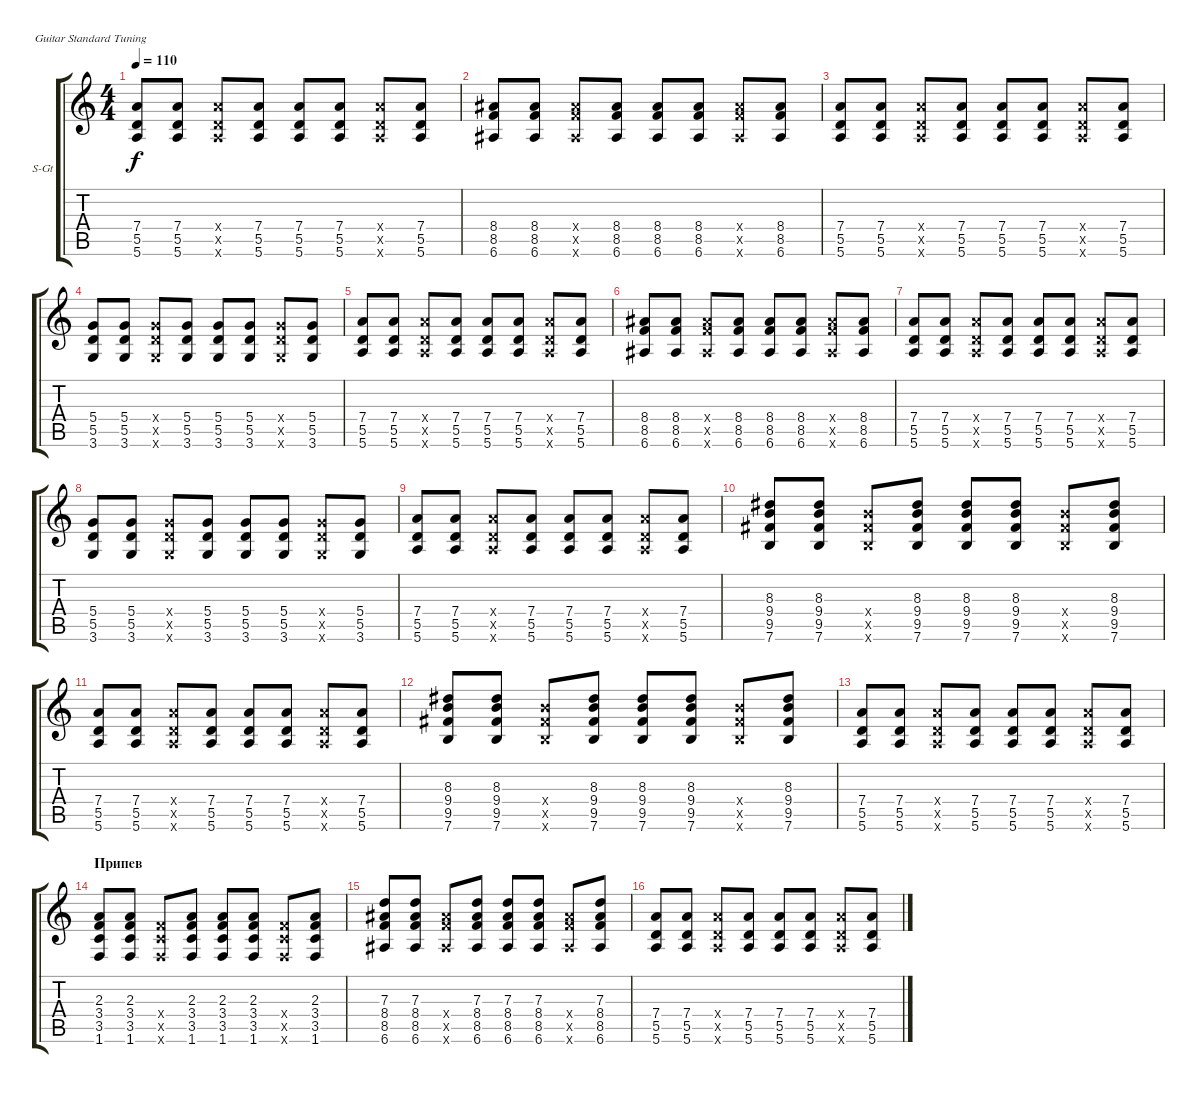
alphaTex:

\defaultSystemsLayout 4
\bracketExtendMode groupsimilarinstruments
\firstSystemTrackNameOrientation horizontal
\otherSystemsTrackNameOrientation horizontal
\track ("Steel Guitar" "S-Gt") {instrument acousticguitarsteel}
\staff {score tabs}
\tuning (E4 B3 G3 D3 A2 E2)
\ts (4 4)
\tempo 110
\clef g2
\ks c
(7.4 5.5 5.6).8{dy f} (7.4 5.5 5.6).8 (7.4{x} 5.5{x} 5.6{x}).8 (7.4 5.5 5.6).8 (7.4 5.5 5.6).8 (7.4 5.5 5.6).8 (7.4{x} 5.5{x} 5.6{x}).8 (7.4 5.5 5.6).8 |
(8.4 8.5 6.6).8 (8.4 8.5 6.6).8 (8.4{x} 8.5{x} 6.6{x}).8 (8.4 8.5 6.6).8 (8.4 8.5 6.6).8 (8.4 8.5 6.6).8 (8.4{x} 8.5{x} 6.6{x}).8 (8.4 8.5 6.6).8 |
(7.4 5.5 5.6).8 (7.4 5.5 5.6).8 (7.4{x} 5.5{x} 5.6{x}).8 (7.4 5.5 5.6).8 (7.4 5.5 5.6).8 (7.4 5.5 5.6).8 (7.4{x} 5.5{x} 5.6{x}).8 (7.4 5.5 5.6).8 |
(5.4 5.5 3.6).8 (5.4 5.5 3.6).8 (5.4{x} 5.5{x} 3.6{x}).8 (5.4 5.5 3.6).8 (5.4 5.5 3.6).8 (5.4 5.5 3.6).8 (5.4{x} 5.5{x} 3.6{x}).8 (5.4 5.5 3.6).8 |
(7.4 5.5 5.6).8 (7.4 5.5 5.6).8 (7.4{x} 5.5{x} 5.6{x}).8 (7.4 5.5 5.6).8 (7.4 5.5 5.6).8 (7.4 5.5 5.6).8 (7.4{x} 5.5{x} 5.6{x}).8 (7.4 5.5 5.6).8 |
(8.4 8.5 6.6).8 (8.4 8.5 6.6).8 (8.4{x} 8.5{x} 6.6{x}).8 (8.4 8.5 6.6).8 (8.4 8.5 6.6).8 (8.4 8.5 6.6).8 (8.4{x} 8.5{x} 6.6{x}).8 (8.4 8.5 6.6).8 |
(7.4 5.5 5.6).8 (7.4 5.5 5.6).8 (7.4{x} 5.5{x} 5.6{x}).8 (7.4 5.5 5.6).8 (7.4 5.5 5.6).8 (7.4 5.5 5.6).8 (7.4{x} 5.5{x} 5.6{x}).8 (7.4 5.5 5.6).8 |
(5.4 5.5 3.6).8 (5.4 5.5 3.6).8 (5.4{x} 5.5{x} 3.6{x}).8 (5.4 5.5 3.6).8 (5.4 5.5 3.6).8 (5.4 5.5 3.6).8 (5.4{x} 5.5{x} 3.6{x}).8 (5.4 5.5 3.6).8 |
(7.4 5.5 5.6).8 (7.4 5.5 5.6).8 (7.4{x} 5.5{x} 5.6{x}).8 (7.4 5.5 5.6).8 (7.4 5.5 5.6).8 (7.4 5.5 5.6).8 (7.4{x} 5.5{x} 5.6{x}).8 (7.4 5.5 5.6).8 |
(9.4 9.5 7.6 8.3).8 (9.4 9.5 7.6 8.3).8 (9.4{x} 9.5{x} 7.6{x}).8 (9.4 9.5 7.6 8.3).8 (9.4 9.5 7.6 8.3).8 (9.4 9.5 7.6 8.3).8 (9.4{x} 9.5{x} 7.6{x}).8 (9.4 9.5 7.6 8.3).8 |
(7.4 5.5 5.6).8 (7.4 5.5 5.6).8 (7.4{x} 5.5{x} 5.6{x}).8 (7.4 5.5 5.6).8 (7.4 5.5 5.6).8 (7.4 5.5 5.6).8 (7.4{x} 5.5{x} 5.6{x}).8 (7.4 5.5 5.6).8 |
(9.4 9.5 7.6 8.3).8 (9.4 9.5 7.6 8.3).8 (9.4{x} 9.5{x} 7.6{x}).8 (9.4 9.5 7.6 8.3).8 (9.4 9.5 7.6 8.3).8 (9.4 9.5 7.6 8.3).8 (9.4{x} 9.5{x} 7.6{x}).8 (9.4 9.5 7.6 8.3).8 |
(7.4 5.5 5.6).8 (7.4 5.5 5.6).8 (7.4{x} 5.5{x} 5.6{x}).8 (7.4 5.5 5.6).8 (7.4 5.5 5.6).8 (7.4 5.5 5.6).8 (7.4{x} 5.5{x} 5.6{x}).8 (7.4 5.5 5.6).8 |
\section ("" "Припев")
(3.4 3.5 1.6 2.3).8 (3.4 3.5 1.6 2.3).8 (3.4{x} 3.5{x} 1.6{x}).8 (3.4 3.5 1.6 2.3).8 (3.4 3.5 1.6 2.3).8 (3.4 3.5 1.6 2.3).8 (3.4{x} 3.5{x} 1.6{x}).8 (3.4 3.5 1.6 2.3).8 |
(8.4 8.5 6.6 7.3).8 (8.4 8.5 6.6 7.3).8 (8.4{x} 8.5{x} 6.6{x}).8 (8.4 8.5 6.6 7.3).8 (8.4 8.5 6.6 7.3).8 (8.4 8.5 6.6 7.3).8 (8.4{x} 8.5{x} 6.6{x}).8 (8.4 8.5 6.6 7.3).8 |
(7.4 5.5 5.6).8 (7.4 5.5 5.6).8 (7.4{x} 5.5{x} 5.6{x}).8 (7.4 5.5 5.6).8 (7.4 5.5 5.6).8 (7.4 5.5 5.6).8 (7.4{x} 5.5{x} 5.6{x}).8 (7.4 5.5 5.6).8
